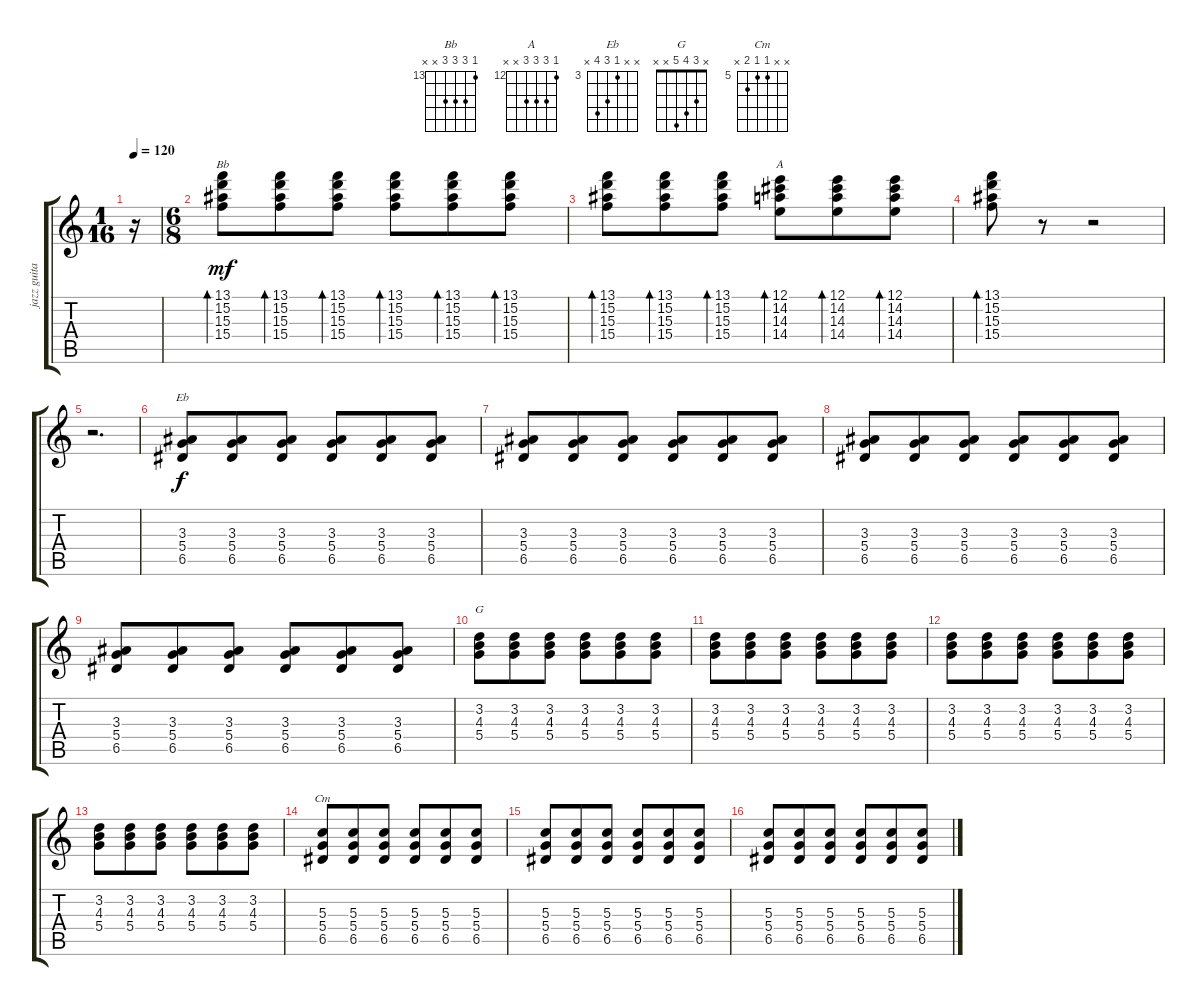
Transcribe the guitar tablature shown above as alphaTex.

\track ("jazz guitar" "jazz guita") {instrument electricguitarjazz}
\staff {score tabs}
\tuning (E4 B3 G3 D3 A2 E2) {hide}
\chord ("Bb" 13 15 15 15 x x) {firstfret 13}
\chord ("A" 12 14 14 14 x x) {firstfret 12}
\chord ("Eb" x x 3 5 6 x) {firstfret 3}
\chord ("G" x 3 4 5 x x)
\chord ("Cm" x x 5 5 6 x) {firstfret 5}
\ts (1 16)
\tempo 120
\clef g2
\ks c
r.16{dy mf instrument electricguitarjazz} |
\ts (6 8)
(13.1 15.2 15.3 15.4).8{bd 120 ch "Bb"} (13.1 15.2 15.3 15.4).8{bd 120} (13.1 15.2 15.3 15.4).8{bd 120} (13.1 15.2 15.3 15.4).8{bd 120} (13.1 15.2 15.3 15.4).8{bd 120} (13.1 15.2 15.3 15.4).8{bd 120} |
(13.1 15.2 15.3 15.4).8{bd 120} (13.1 15.2 15.3 15.4).8{bd 120} (13.1 15.2 15.3 15.4).8{bd 120} (12.1 14.2 14.3 14.4).8{bd 120 ch "A"} (12.1 14.2 14.3 14.4).8{bd 120} (12.1 14.2 14.3 14.4).8{bd 120} |
(13.1 15.2 15.3 15.4).8{bd 120} r.8 r.2 |
r.2{d} |
(3.3 5.4 6.5).8{ch "Eb" dy f} (3.3 5.4 6.5).8 (3.3 5.4 6.5).8 (3.3 5.4 6.5).8 (3.3 5.4 6.5).8 (3.3 5.4 6.5).8 |
(3.3 5.4 6.5).8 (3.3 5.4 6.5).8 (3.3 5.4 6.5).8 (3.3 5.4 6.5).8 (3.3 5.4 6.5).8 (3.3 5.4 6.5).8 |
(3.3 5.4 6.5).8 (3.3 5.4 6.5).8 (3.3 5.4 6.5).8 (3.3 5.4 6.5).8 (3.3 5.4 6.5).8 (3.3 5.4 6.5).8 |
(3.3 5.4 6.5).8 (3.3 5.4 6.5).8 (3.3 5.4 6.5).8 (3.3 5.4 6.5).8 (3.3 5.4 6.5).8 (3.3 5.4 6.5).8 |
(3.2 4.3 5.4).8{ch "G"} (3.2 4.3 5.4).8 (3.2 4.3 5.4).8 (3.2 4.3 5.4).8 (3.2 4.3 5.4).8 (3.2 4.3 5.4).8 |
(3.2 4.3 5.4).8 (3.2 4.3 5.4).8 (3.2 4.3 5.4).8 (3.2 4.3 5.4).8 (3.2 4.3 5.4).8 (3.2 4.3 5.4).8 |
(3.2 4.3 5.4).8 (3.2 4.3 5.4).8 (3.2 4.3 5.4).8 (3.2 4.3 5.4).8 (3.2 4.3 5.4).8 (3.2 4.3 5.4).8 |
(3.2 4.3 5.4).8 (3.2 4.3 5.4).8 (3.2 4.3 5.4).8 (3.2 4.3 5.4).8 (3.2 4.3 5.4).8 (3.2 4.3 5.4).8 |
(5.3 5.4 6.5).8{ch "Cm"} (5.3 5.4 6.5).8 (5.3 5.4 6.5).8 (5.3 5.4 6.5).8 (5.3 5.4 6.5).8 (5.3 5.4 6.5).8 |
(5.3 5.4 6.5).8 (5.3 5.4 6.5).8 (5.3 5.4 6.5).8 (5.3 5.4 6.5).8 (5.3 5.4 6.5).8 (5.3 5.4 6.5).8 |
(5.3 5.4 6.5).8 (5.3 5.4 6.5).8 (5.3 5.4 6.5).8 (5.3 5.4 6.5).8 (5.3 5.4 6.5).8 (5.3 5.4 6.5).8
